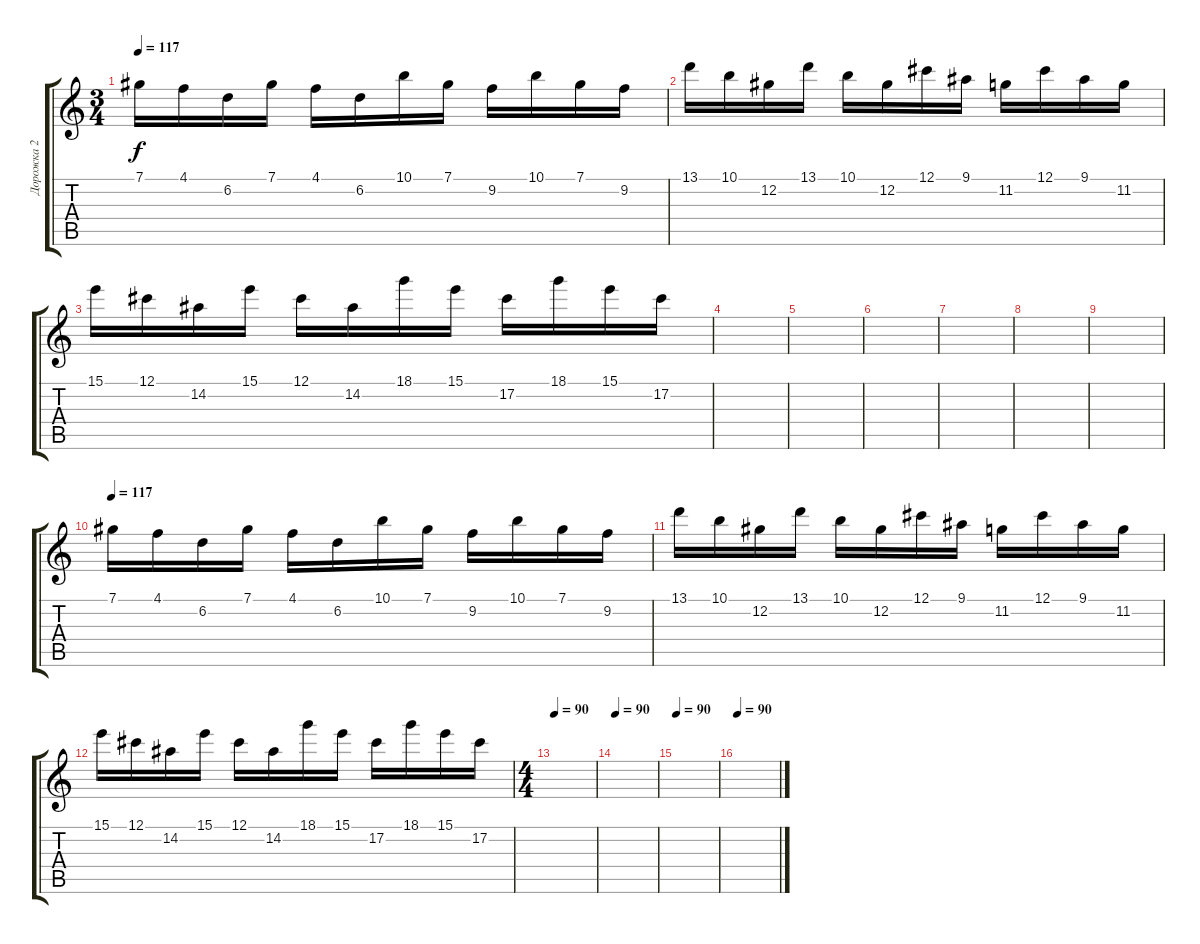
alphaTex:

\track ("Дорожка 2" "Дорожка 2") {instrument distortionguitar}
\staff {score tabs}
\tuning (Db4 Ab3 E3 B2 Gb2 Db2) {hide}
\ts (3 4)
\tempo 117
\clef g2
\ks c
7.1.16{dy f} 4.1.16 6.2.16 7.1.16 4.1.16 6.2.16 10.1.16 7.1.16 9.2.16 10.1.16 7.1.16 9.2.16 |
13.1.16 10.1.16 12.2.16 13.1.16 10.1.16 12.2.16 12.1.16 9.1.16 11.2.16 12.1.16 9.1.16 11.2.16 |
15.1.16 12.1.16 14.2.16 15.1.16 12.1.16 14.2.16 18.1.16 15.1.16 17.2.16 18.1.16 15.1.16 17.2.16 |
|
|
|
|
|
|
\tempo 117
7.1.16 4.1.16 6.2.16 7.1.16 4.1.16 6.2.16 10.1.16 7.1.16 9.2.16 10.1.16 7.1.16 9.2.16 |
13.1.16 10.1.16 12.2.16 13.1.16 10.1.16 12.2.16 12.1.16 9.1.16 11.2.16 12.1.16 9.1.16 11.2.16 |
15.1.16 12.1.16 14.2.16 15.1.16 12.1.16 14.2.16 18.1.16 15.1.16 17.2.16 18.1.16 15.1.16 17.2.16 |
\ts (4 4)
\tempo 90
|
\tempo 90
|
\tempo 90
|
\tempo 90
